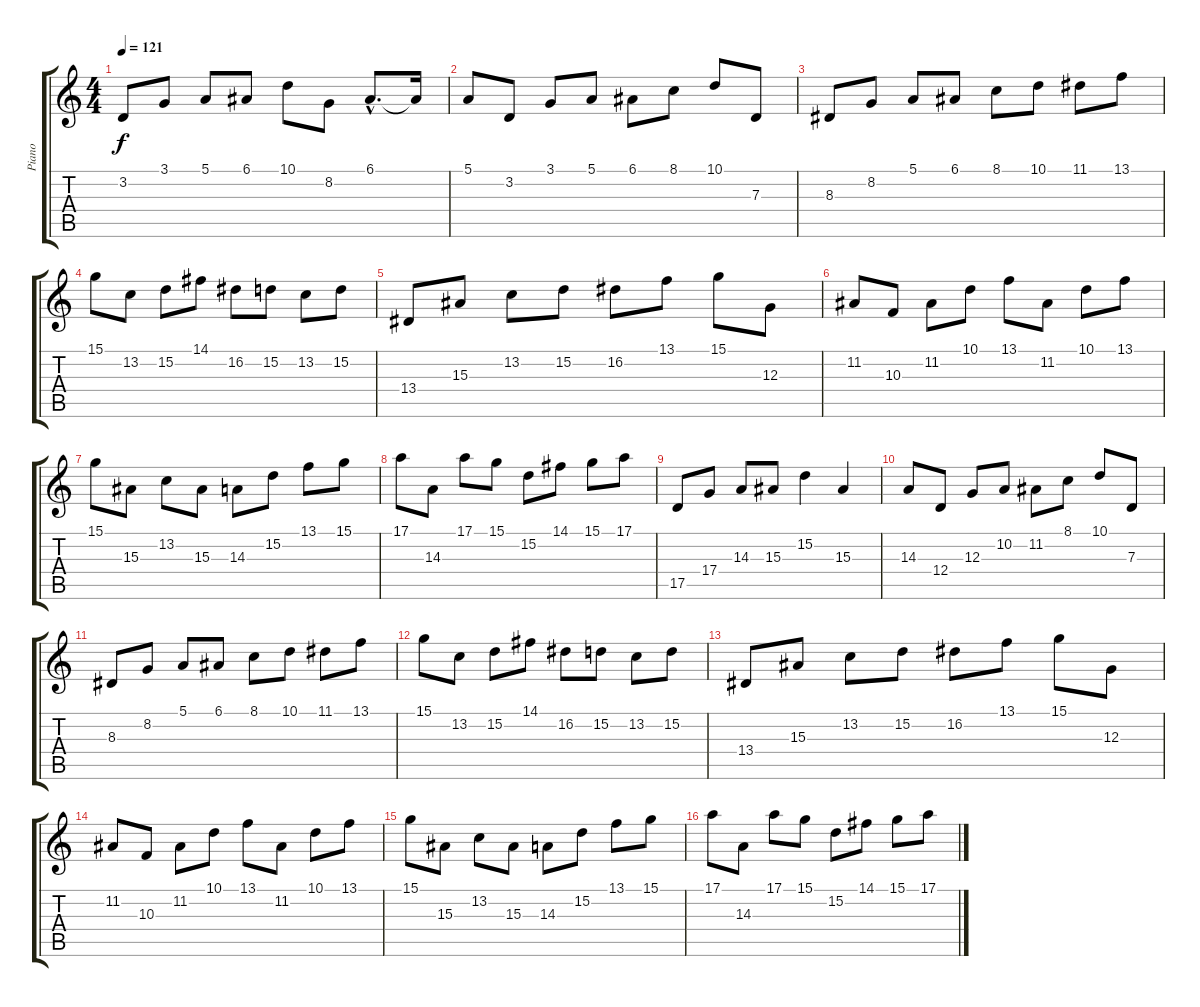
\track ("Piano " "Piano ") {instrument acousticgrandpiano}
\staff {score tabs}
\tuning (E4 B3 G3 D3 A2 E2) {hide}
\ts (4 4)
\tempo 121
\clef g2
\ks c
3.2.8{dy f instrument musicbox} 3.1.8 5.1.8 6.1.8 10.1.8 8.2.8 6.1{hac}.8{d} 6.1{t}.16 |
5.1.8 3.2.8 3.1.8 5.1.8 6.1.8 8.1.8 10.1.8 7.3.8 |
8.3.8 8.2.8 5.1.8 6.1.8 8.1.8 10.1.8 11.1.8 13.1.8 |
15.1.8 13.2.8 15.2.8 14.1.8 16.2.8 15.2.8 13.2.8 15.2.8 |
13.4.8 15.3.8 13.2.8 15.2.8 16.2.8 13.1.8 15.1.8 12.3.8 |
11.2.8 10.3.8 11.2.8 10.1.8 13.1.8 11.2.8 10.1.8 13.1.8 |
15.1.8 15.3.8 13.2.8 15.3.8 14.3.8 15.2.8 13.1.8 15.1.8 |
17.1.8 14.3.8 17.1.8 15.1.8 15.2.8 14.1.8 15.1.8 17.1.8 |
17.5.8{instrument acousticgrandpiano} 17.4.8 14.3.8 15.3.8 15.2.4 15.3.4 |
14.3.8 12.4.8 12.3.8 10.2.8 11.2.8 8.1.8 10.1.8 7.3.8 |
8.3.8 8.2.8 5.1.8 6.1.8 8.1.8 10.1.8 11.1.8 13.1.8 |
15.1.8 13.2.8 15.2.8 14.1.8 16.2.8 15.2.8 13.2.8 15.2.8 |
13.4.8 15.3.8 13.2.8 15.2.8 16.2.8 13.1.8 15.1.8 12.3.8 |
11.2.8 10.3.8 11.2.8 10.1.8 13.1.8 11.2.8 10.1.8 13.1.8 |
15.1.8 15.3.8 13.2.8 15.3.8 14.3.8 15.2.8 13.1.8 15.1.8 |
17.1.8 14.3.8 17.1.8 15.1.8 15.2.8 14.1.8 15.1.8 17.1.8
